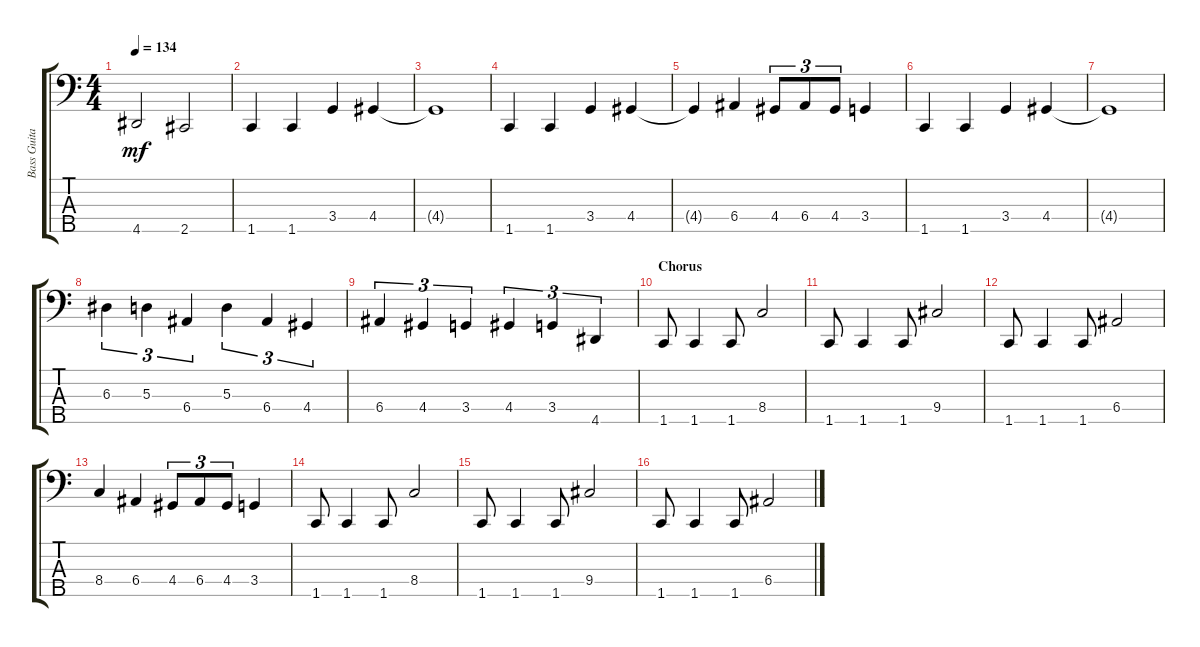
\track ("Bass Guitar" "Bass Guita") {instrument electricbassfinger}
\staff {score tabs}
\tuning (G2 D2 A1 E1 B0) {hide}
\ts (4 4)
\tempo 134
\clef f4
\ks c
4.5.2{dy mf} 2.5.2 |
1.5.4 1.5.4 3.4.4 4.4.4 |
4.4{t}.1 |
1.5.4 1.5.4 3.4.4 4.4.4 |
4.4{t}.4 6.4.4 4.4.8{tu (3 2)} 6.4.8{tu (3 2)} 4.4.8{tu (3 2)} 3.4.4 |
1.5.4 1.5.4 3.4.4 4.4.4 |
4.4{t}.1 |
6.3.4{tu (3 2)} 5.3.4{tu (3 2)} 6.4.4{tu (3 2)} 5.3.4{tu (3 2)} 6.4.4{tu (3 2)} 4.4.4{tu (3 2)} |
6.4.4{tu (3 2)} 4.4.4{tu (3 2)} 3.4.4{tu (3 2)} 4.4.4{tu (3 2)} 3.4.4{tu (3 2)} 4.5.4{tu (3 2)} |
\section ("" "Chorus")
1.5.8 1.5.4 1.5.8 8.4.2 |
1.5.8 1.5.4 1.5.8 9.4.2 |
1.5.8 1.5.4 1.5.8 6.4.2 |
8.4.4 6.4.4 4.4.8{tu (3 2)} 6.4.8{tu (3 2)} 4.4.8{tu (3 2)} 3.4.4 |
1.5.8 1.5.4 1.5.8 8.4.2 |
1.5.8 1.5.4 1.5.8 9.4.2 |
1.5.8 1.5.4 1.5.8 6.4.2
